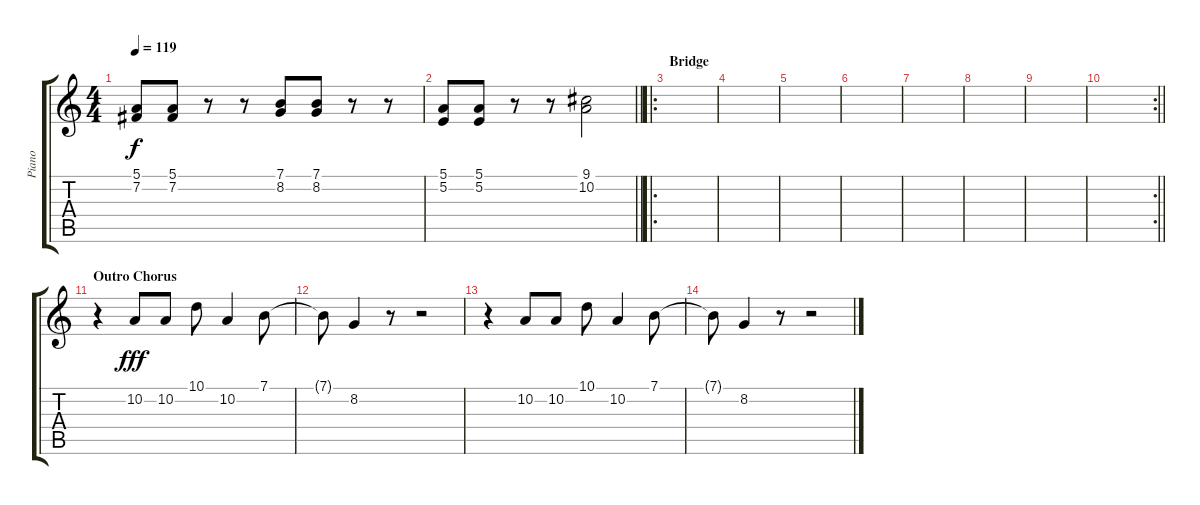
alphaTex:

\track ("Piano" "Piano") {instrument electricpiano2}
\staff {score tabs}
\tuning (E4 B3 G3 D3 A2 E2) {hide}
\ts (4 4)
\tempo 119
\clef g2
\ks c
(5.1 7.2).8{dy f} (5.1 7.2).8 r.8 r.8 (7.1 8.2).8 (7.1 8.2).8 r.8 r.8 |
\barLineRight lightlight
(5.1 5.2).8 (5.1 5.2).8 r.8 r.8 (9.1 10.2).2 |
\ro
\section ("" "Bridge")
|
|
|
|
|
|
|
\rc 2
\barLineRight lightlight
|
\section ("" "Outro Chorus")
r.4 10.2.8{dy fff} 10.2.8 10.1.8 10.2.4 7.1.8 |
7.1{t}.8 8.2.4 r.8 r.2 |
r.4 10.2.8 10.2.8 10.1.8 10.2.4 7.1.8 |
7.1{t}.8 8.2.4 r.8 r.2
